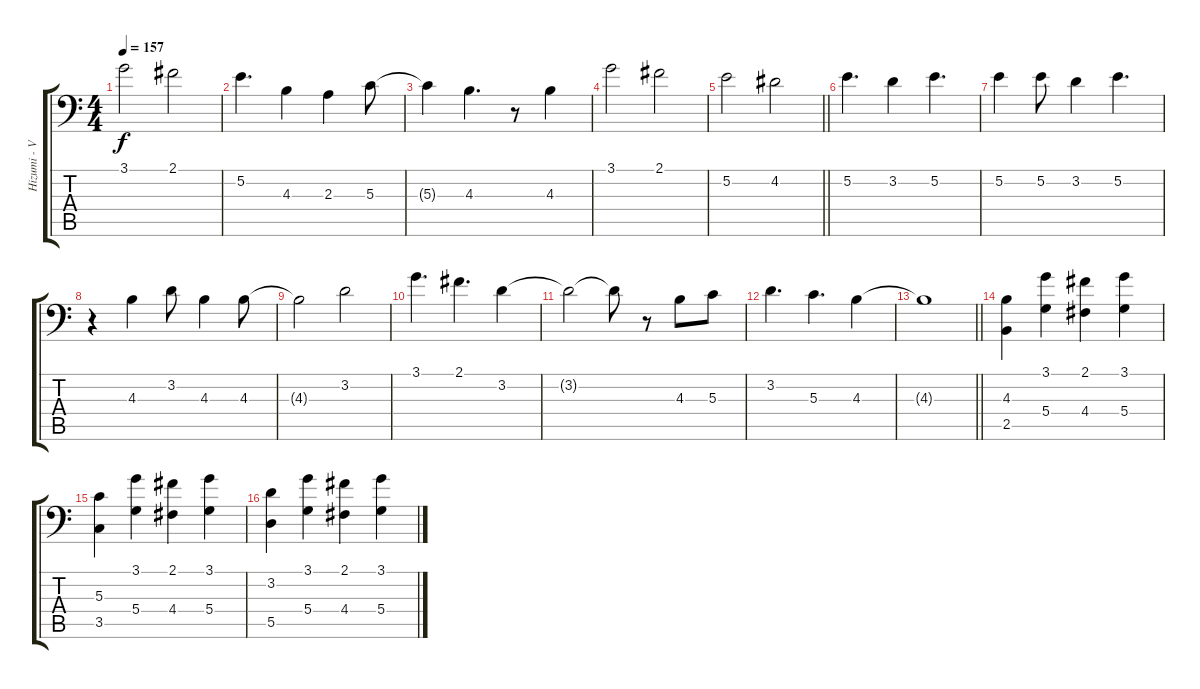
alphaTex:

\track ("Hizumi - Vocals" "Hizumi - V") {instrument lead6voice}
\staff {score tabs}
\tuning (E4 B3 G3 D3 A2 A1) {hide}
\ts (4 4)
\tempo 157
\clef f4
\ks c
3.1{t}.2{dy f} 2.1.2 |
5.2.4{d} 4.3.4 2.3.4 5.3.8 |
5.3{t}.4 4.3.4{d} r.8 4.3.4 |
3.1.2 2.1.2 |
\barLineRight lightlight
5.2.2 4.2.2 |
\section ("" "")
5.2.4{d} 3.2.4 5.2.4{d} |
5.2.4 5.2.8 3.2.4 5.2.4{d} |
r.4 4.3.4 3.2.8 4.3.4 4.3.8 |
4.3{t}.2 3.2.2 |
3.1.4{d} 2.1.4{d} 3.2.4 |
3.2{t}.2 3.2{t}.8 r.8 4.3.8 5.3.8 |
3.2.4{d} 5.3.4{d} 4.3.4 |
\barLineRight lightlight
4.3{t}.1 |
\section ("" "")
(4.3 2.5).4 (3.1 5.4).4 (2.1 4.4).4 (3.1 5.4).4 |
(5.3 3.5).4 (3.1 5.4).4 (2.1 4.4).4 (3.1 5.4).4 |
(3.2 5.5).4 (3.1 5.4).4 (2.1 4.4).4 (3.1 5.4).4
